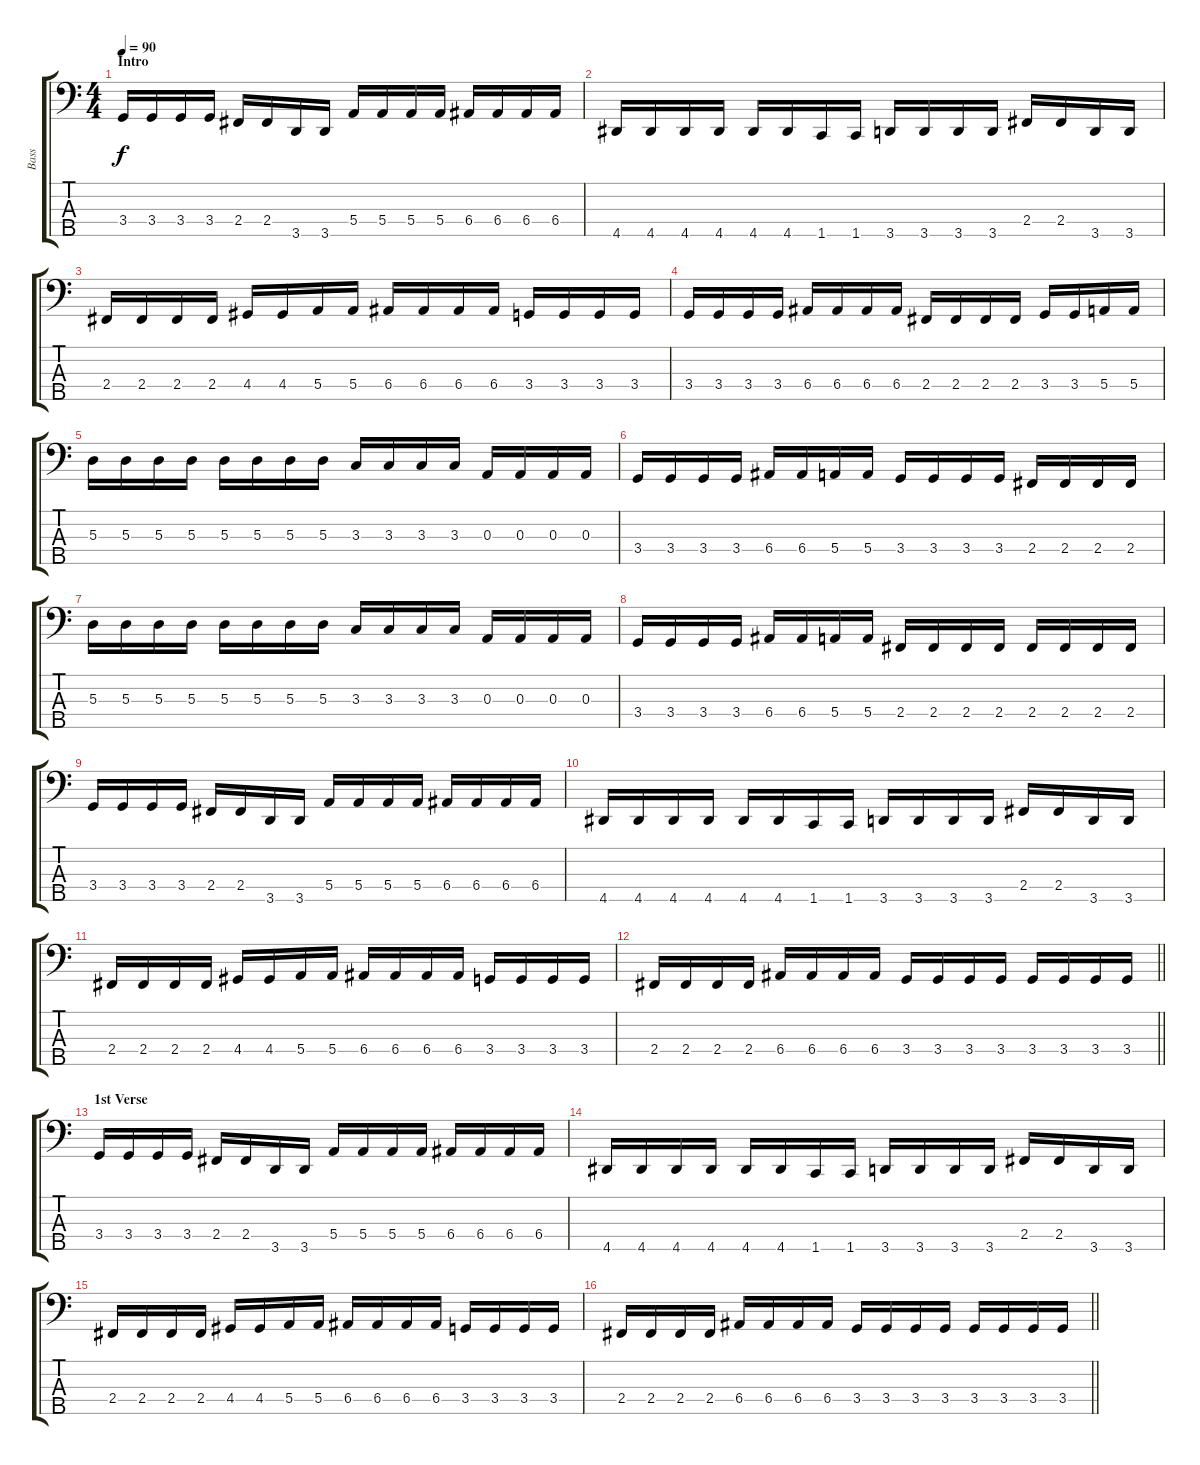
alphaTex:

\track ("Bass" "Bass") {instrument electricbasspick}
\staff {score tabs}
\tuning (G2 D2 A1 E1 B0) {hide}
\ts (4 4)
\section ("" "Intro")
\tempo 90
\clef f4
\ks c
3.4.16{dy f instrument electricbasspick} 3.4.16 3.4.16 3.4.16 2.4.16 2.4.16 3.5.16 3.5.16 5.4.16 5.4.16 5.4.16 5.4.16 6.4.16 6.4.16 6.4.16 6.4.16 |
4.5.16 4.5.16 4.5.16 4.5.16 4.5.16 4.5.16 1.5.16 1.5.16 3.5.16 3.5.16 3.5.16 3.5.16 2.4.16 2.4.16 3.5.16 3.5.16 |
2.4.16 2.4.16 2.4.16 2.4.16 4.4.16 4.4.16 5.4.16 5.4.16 6.4.16 6.4.16 6.4.16 6.4.16 3.4.16 3.4.16 3.4.16 3.4.16 |
3.4.16 3.4.16 3.4.16 3.4.16 6.4.16 6.4.16 6.4.16 6.4.16 2.4.16 2.4.16 2.4.16 2.4.16 3.4.16 3.4.16 5.4.16 5.4.16 |
5.3.16 5.3.16 5.3.16 5.3.16 5.3.16 5.3.16 5.3.16 5.3.16 3.3.16 3.3.16 3.3.16 3.3.16 0.3.16 0.3.16 0.3.16 0.3.16 |
3.4.16 3.4.16 3.4.16 3.4.16 6.4.16 6.4.16 5.4.16 5.4.16 3.4.16 3.4.16 3.4.16 3.4.16 2.4.16 2.4.16 2.4.16 2.4.16 |
5.3.16 5.3.16 5.3.16 5.3.16 5.3.16 5.3.16 5.3.16 5.3.16 3.3.16 3.3.16 3.3.16 3.3.16 0.3.16 0.3.16 0.3.16 0.3.16 |
3.4.16 3.4.16 3.4.16 3.4.16 6.4.16 6.4.16 5.4.16 5.4.16 2.4.16 2.4.16 2.4.16 2.4.16 2.4.16 2.4.16 2.4.16 2.4.16 |
3.4.16 3.4.16 3.4.16 3.4.16 2.4.16 2.4.16 3.5.16 3.5.16 5.4.16 5.4.16 5.4.16 5.4.16 6.4.16 6.4.16 6.4.16 6.4.16 |
4.5.16 4.5.16 4.5.16 4.5.16 4.5.16 4.5.16 1.5.16 1.5.16 3.5.16 3.5.16 3.5.16 3.5.16 2.4.16 2.4.16 3.5.16 3.5.16 |
2.4.16 2.4.16 2.4.16 2.4.16 4.4.16 4.4.16 5.4.16 5.4.16 6.4.16 6.4.16 6.4.16 6.4.16 3.4.16 3.4.16 3.4.16 3.4.16 |
\barLineRight lightlight
2.4.16 2.4.16 2.4.16 2.4.16 6.4.16 6.4.16 6.4.16 6.4.16 3.4.16 3.4.16 3.4.16 3.4.16 3.4.16 3.4.16 3.4.16 3.4.16 |
\section ("" "1st Verse")
3.4.16 3.4.16 3.4.16 3.4.16 2.4.16 2.4.16 3.5.16 3.5.16 5.4.16 5.4.16 5.4.16 5.4.16 6.4.16 6.4.16 6.4.16 6.4.16 |
4.5.16 4.5.16 4.5.16 4.5.16 4.5.16 4.5.16 1.5.16 1.5.16 3.5.16 3.5.16 3.5.16 3.5.16 2.4.16 2.4.16 3.5.16 3.5.16 |
2.4.16 2.4.16 2.4.16 2.4.16 4.4.16 4.4.16 5.4.16 5.4.16 6.4.16 6.4.16 6.4.16 6.4.16 3.4.16 3.4.16 3.4.16 3.4.16 |
\barLineRight lightlight
2.4.16 2.4.16 2.4.16 2.4.16 6.4.16 6.4.16 6.4.16 6.4.16 3.4.16 3.4.16 3.4.16 3.4.16 3.4.16 3.4.16 3.4.16 3.4.16
